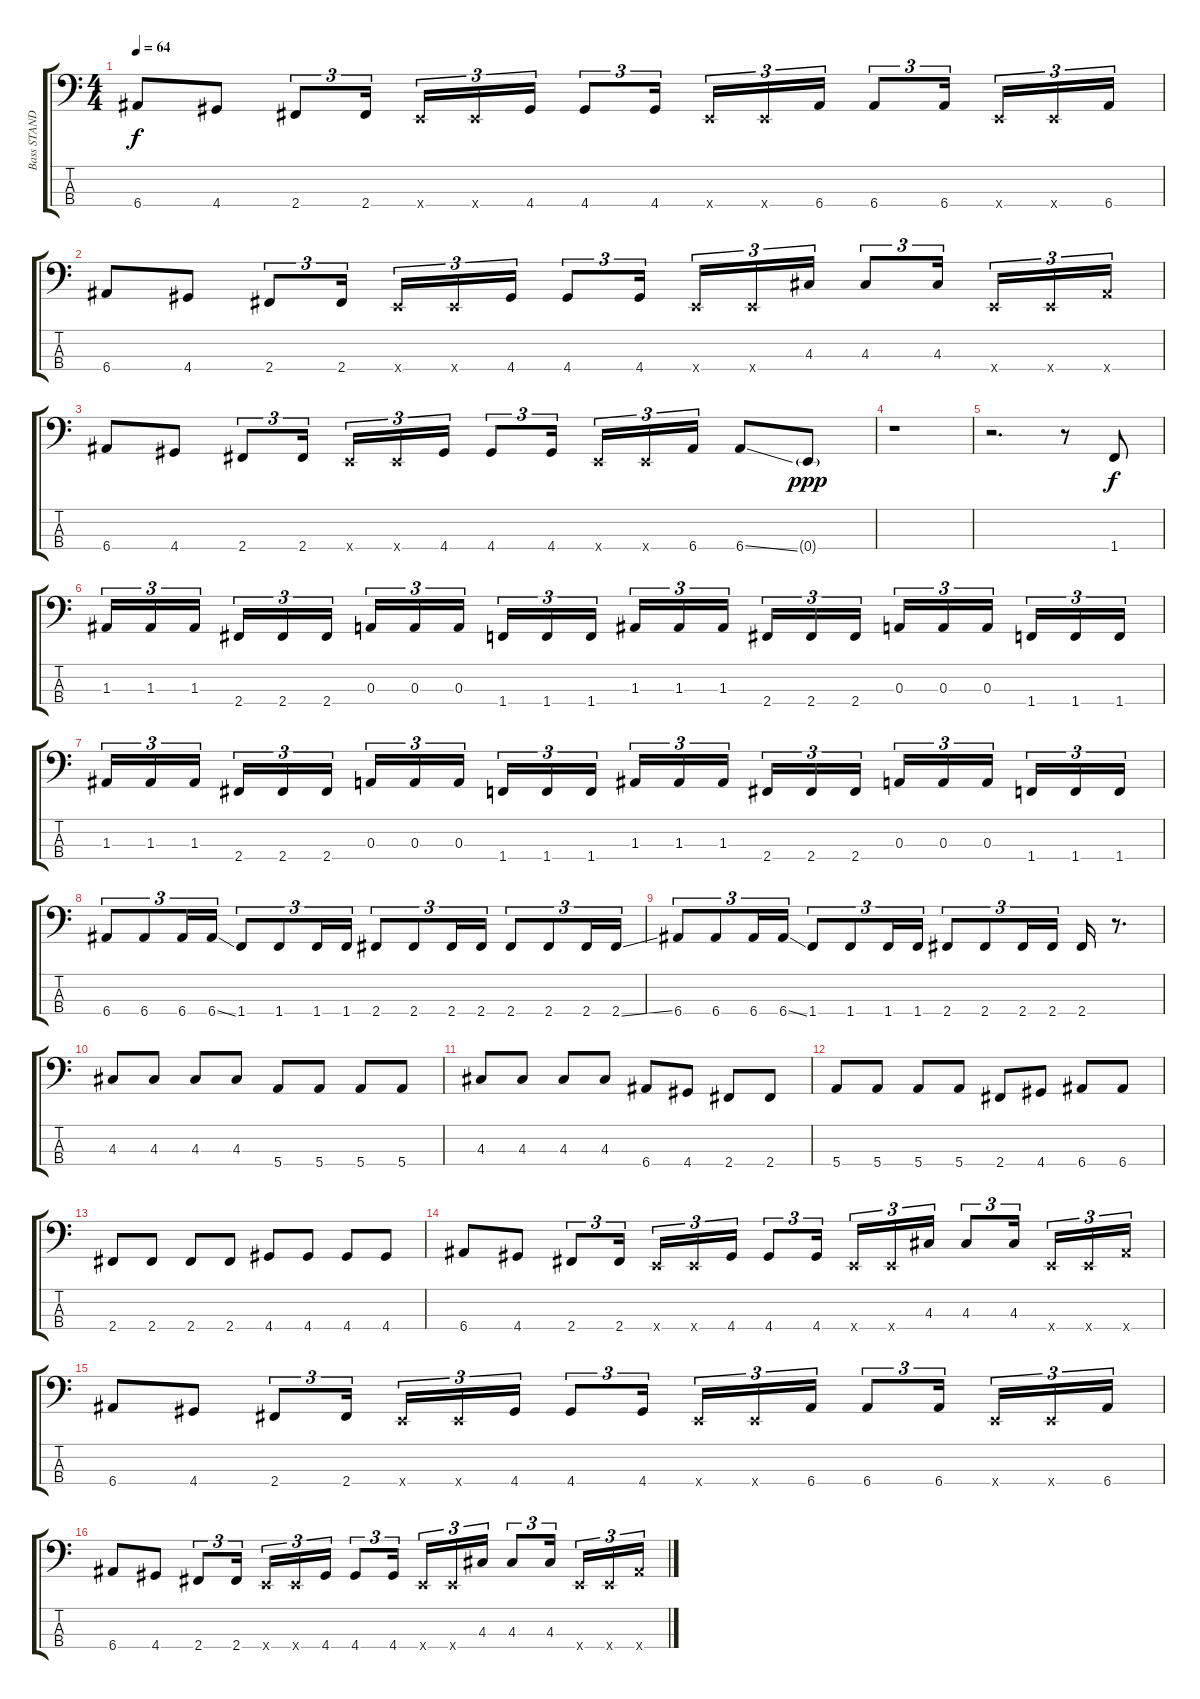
\track ("Bass STANDARD" "Bass STAND") {instrument electricbasspick}
\staff {score tabs}
\tuning (G2 D2 A1 E1) {hide}
\ts (4 4)
\tempo 64
\clef f4
\ks c
6.4.8{dy f} 4.4.8 2.4.8{tu (3 2)} 2.4.16{tu (3 2)} 0.4{x}.16{tu (3 2)} 0.4{x}.16{tu (3 2)} 4.4.16{tu (3 2)} 4.4.8{tu (3 2)} 4.4.16{tu (3 2)} 0.4{x}.16{tu (3 2)} 0.4{x}.16{tu (3 2)} 6.4.16{tu (3 2)} 6.4.8{tu (3 2)} 6.4.16{tu (3 2)} 0.4{x}.16{tu (3 2)} 0.4{x}.16{tu (3 2)} 6.4.16{tu (3 2)} |
6.4.8 4.4.8 2.4.8{tu (3 2)} 2.4.16{tu (3 2)} 0.4{x}.16{tu (3 2)} 0.4{x}.16{tu (3 2)} 4.4.16{tu (3 2)} 4.4.8{tu (3 2)} 4.4.16{tu (3 2)} 0.4{x}.16{tu (3 2)} 0.4{x}.16{tu (3 2)} 4.3.16{tu (3 2)} 4.3.8{tu (3 2)} 4.3.16{tu (3 2)} 0.4{x}.16{tu (3 2)} 0.4{x}.16{tu (3 2)} 6.4{x}.16{tu (3 2)} |
6.4.8 4.4.8 2.4.8{tu (3 2)} 2.4.16{tu (3 2)} 0.4{x}.16{tu (3 2)} 0.4{x}.16{tu (3 2)} 4.4.16{tu (3 2)} 4.4.8{tu (3 2)} 4.4.16{tu (3 2)} 0.4{x}.16{tu (3 2)} 0.4{x}.16{tu (3 2)} 6.4.16{tu (3 2)} 6.4{ss}.8 0.4{g}.8{dy ppp} |
r.1 |
r.2{d} r.8 1.4.8{dy f} |
1.3.16{tu (3 2)} 1.3.16{tu (3 2)} 1.3.16{tu (3 2)} 2.4.16{tu (3 2)} 2.4.16{tu (3 2)} 2.4.16{tu (3 2)} 0.3.16{tu (3 2)} 0.3.16{tu (3 2)} 0.3.16{tu (3 2)} 1.4.16{tu (3 2)} 1.4.16{tu (3 2)} 1.4.16{tu (3 2)} 1.3.16{tu (3 2)} 1.3.16{tu (3 2)} 1.3.16{tu (3 2)} 2.4.16{tu (3 2)} 2.4.16{tu (3 2)} 2.4.16{tu (3 2)} 0.3.16{tu (3 2)} 0.3.16{tu (3 2)} 0.3.16{tu (3 2)} 1.4.16{tu (3 2)} 1.4.16{tu (3 2)} 1.4.16{tu (3 2)} |
1.3.16{tu (3 2)} 1.3.16{tu (3 2)} 1.3.16{tu (3 2)} 2.4.16{tu (3 2)} 2.4.16{tu (3 2)} 2.4.16{tu (3 2)} 0.3.16{tu (3 2)} 0.3.16{tu (3 2)} 0.3.16{tu (3 2)} 1.4.16{tu (3 2)} 1.4.16{tu (3 2)} 1.4.16{tu (3 2)} 1.3.16{tu (3 2)} 1.3.16{tu (3 2)} 1.3.16{tu (3 2)} 2.4.16{tu (3 2)} 2.4.16{tu (3 2)} 2.4.16{tu (3 2)} 0.3.16{tu (3 2)} 0.3.16{tu (3 2)} 0.3.16{tu (3 2)} 1.4.16{tu (3 2)} 1.4.16{tu (3 2)} 1.4.16{tu (3 2)} |
6.4.8{tu (3 2)} 6.4.8{tu (3 2)} 6.4.16{tu (3 2)} 6.4{ss}.16{tu (3 2)} 1.4.8{tu (3 2)} 1.4.8{tu (3 2)} 1.4.16{tu (3 2)} 1.4.16{tu (3 2)} 2.4.8{tu (3 2)} 2.4.8{tu (3 2)} 2.4.16{tu (3 2)} 2.4.16{tu (3 2)} 2.4.8{tu (3 2)} 2.4.8{tu (3 2)} 2.4.16{tu (3 2)} 2.4{ss}.16{tu (3 2)} |
6.4.8{tu (3 2)} 6.4.8{tu (3 2)} 6.4.16{tu (3 2)} 6.4{ss}.16{tu (3 2)} 1.4.8{tu (3 2)} 1.4.8{tu (3 2)} 1.4.16{tu (3 2)} 1.4.16{tu (3 2)} 2.4.8{tu (3 2)} 2.4.8{tu (3 2)} 2.4.16{tu (3 2)} 2.4.16{tu (3 2)} 2.4.16 r.8{d} |
4.3.8 4.3.8 4.3.8 4.3.8 5.4.8 5.4.8 5.4.8 5.4.8 |
4.3.8 4.3.8 4.3.8 4.3.8 6.4.8 4.4.8 2.4.8 2.4.8 |
5.4.8 5.4.8 5.4.8 5.4.8 2.4.8 4.4.8 6.4.8 6.4.8 |
2.4.8 2.4.8 2.4.8 2.4.8 4.4.8 4.4.8 4.4.8 4.4.8 |
6.4.8 4.4.8 2.4.8{tu (3 2)} 2.4.16{tu (3 2)} 0.4{x}.16{tu (3 2)} 0.4{x}.16{tu (3 2)} 4.4.16{tu (3 2)} 4.4.8{tu (3 2)} 4.4.16{tu (3 2)} 0.4{x}.16{tu (3 2)} 0.4{x}.16{tu (3 2)} 4.3.16{tu (3 2)} 4.3.8{tu (3 2)} 4.3.16{tu (3 2)} 0.4{x}.16{tu (3 2)} 0.4{x}.16{tu (3 2)} 6.4{x}.16{tu (3 2)} |
6.4.8 4.4.8 2.4.8{tu (3 2)} 2.4.16{tu (3 2)} 0.4{x}.16{tu (3 2)} 0.4{x}.16{tu (3 2)} 4.4.16{tu (3 2)} 4.4.8{tu (3 2)} 4.4.16{tu (3 2)} 0.4{x}.16{tu (3 2)} 0.4{x}.16{tu (3 2)} 6.4.16{tu (3 2)} 6.4.8{tu (3 2)} 6.4.16{tu (3 2)} 0.4{x}.16{tu (3 2)} 0.4{x}.16{tu (3 2)} 6.4.16{tu (3 2)} |
6.4.8 4.4.8 2.4.8{tu (3 2)} 2.4.16{tu (3 2)} 0.4{x}.16{tu (3 2)} 0.4{x}.16{tu (3 2)} 4.4.16{tu (3 2)} 4.4.8{tu (3 2)} 4.4.16{tu (3 2)} 0.4{x}.16{tu (3 2)} 0.4{x}.16{tu (3 2)} 4.3.16{tu (3 2)} 4.3.8{tu (3 2)} 4.3.16{tu (3 2)} 0.4{x}.16{tu (3 2)} 0.4{x}.16{tu (3 2)} 6.4{x}.16{tu (3 2)}
